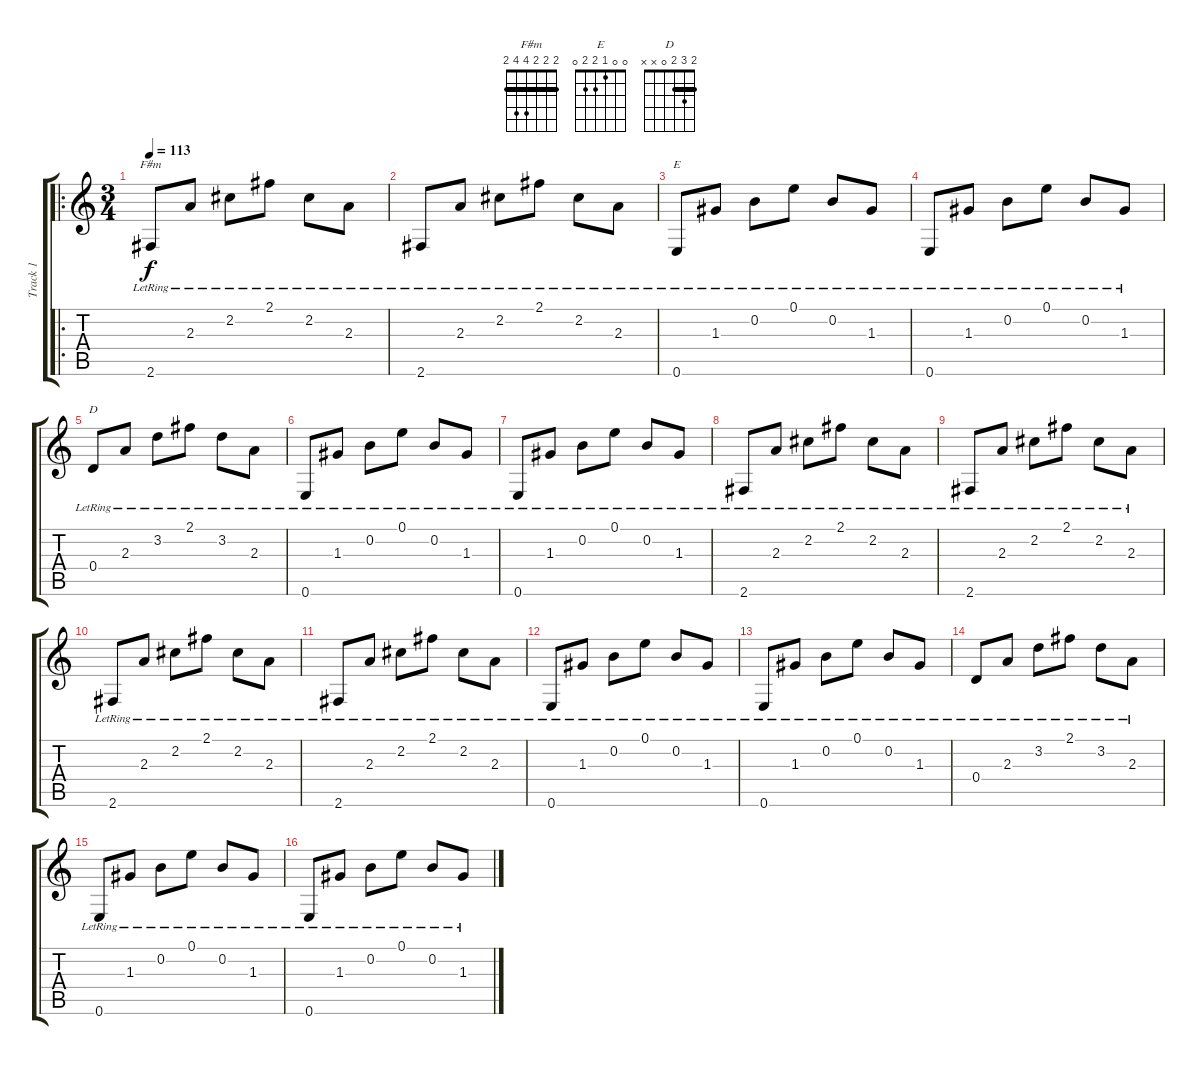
\track ("Track 1" "Track 1") {instrument acousticguitarsteel}
\staff {score tabs}
\tuning (E4 B3 G3 D3 A2 E2) {hide}
\chord ("F#m" 2 2 2 4 4 2) {barre 2}
\chord ("E" 0 0 1 2 2 0)
\chord ("D" 2 3 2 0 x x) {barre 2}
\ro
\ts (3 4)
\tempo 113
\clef g2
\ks c
2.6{lr}.8{ch "F#m" dy f} 2.3{lr}.8 2.2{lr}.8 2.1{lr}.8 2.2{lr}.8 2.3{lr}.8 |
2.6{lr}.8 2.3{lr}.8 2.2{lr}.8 2.1{lr}.8 2.2{lr}.8 2.3{lr}.8 |
0.6{lr}.8{ch "E"} 1.3{lr}.8 0.2{lr}.8 0.1{lr}.8 0.2{lr}.8 1.3{lr}.8 |
0.6{lr}.8 1.3{lr}.8 0.2{lr}.8 0.1{lr}.8 0.2{lr}.8 1.3{lr}.8 |
0.4{lr}.8{ch "D"} 2.3{lr}.8 3.2{lr}.8 2.1{lr}.8 3.2{lr}.8 2.3{lr}.8 |
0.6{lr}.8 1.3{lr}.8 0.2{lr}.8 0.1{lr}.8 0.2{lr}.8 1.3{lr}.8 |
0.6{lr}.8 1.3{lr}.8 0.2{lr}.8 0.1{lr}.8 0.2{lr}.8 1.3{lr}.8 |
2.6{lr}.8 2.3{lr}.8 2.2{lr}.8 2.1{lr}.8 2.2{lr}.8 2.3{lr}.8 |
2.6{lr}.8 2.3{lr}.8 2.2{lr}.8 2.1{lr}.8 2.2{lr}.8 2.3{lr}.8 |
2.6{lr}.8 2.3{lr}.8 2.2{lr}.8 2.1{lr}.8 2.2{lr}.8 2.3{lr}.8 |
2.6{lr}.8 2.3{lr}.8 2.2{lr}.8 2.1{lr}.8 2.2{lr}.8 2.3{lr}.8 |
0.6{lr}.8 1.3{lr}.8 0.2{lr}.8 0.1{lr}.8 0.2{lr}.8 1.3{lr}.8 |
0.6{lr}.8 1.3{lr}.8 0.2{lr}.8 0.1{lr}.8 0.2{lr}.8 1.3{lr}.8 |
0.4{lr}.8 2.3{lr}.8 3.2{lr}.8 2.1{lr}.8 3.2{lr}.8 2.3{lr}.8 |
0.6{lr}.8 1.3{lr}.8 0.2{lr}.8 0.1{lr}.8 0.2{lr}.8 1.3{lr}.8 |
0.6{lr}.8 1.3{lr}.8 0.2{lr}.8 0.1{lr}.8 0.2{lr}.8 1.3{lr}.8
